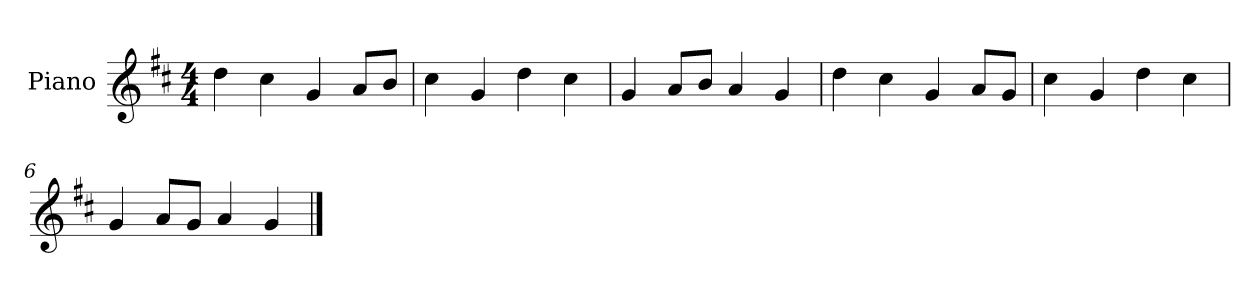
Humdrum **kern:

**kern
*part1
*staff1
*I"Piano
*I'P-no
*clefG2
*k[f#c#]
*M4/4
*MM90
=1
4dd\
4cc#\
4g/
8a/L
8b/J
=2
4cc#\
4g/
4dd\
4cc#\
=3
4g/
8a/L
8b/J
4a/
4g/
=4
4dd\
4cc#\
4g/
8a/L
8g/J
=5
4cc#\
4g/
4dd\
4cc#\
=6
4g/
8a/L
8g/J
4a/
4g/
==
*-
